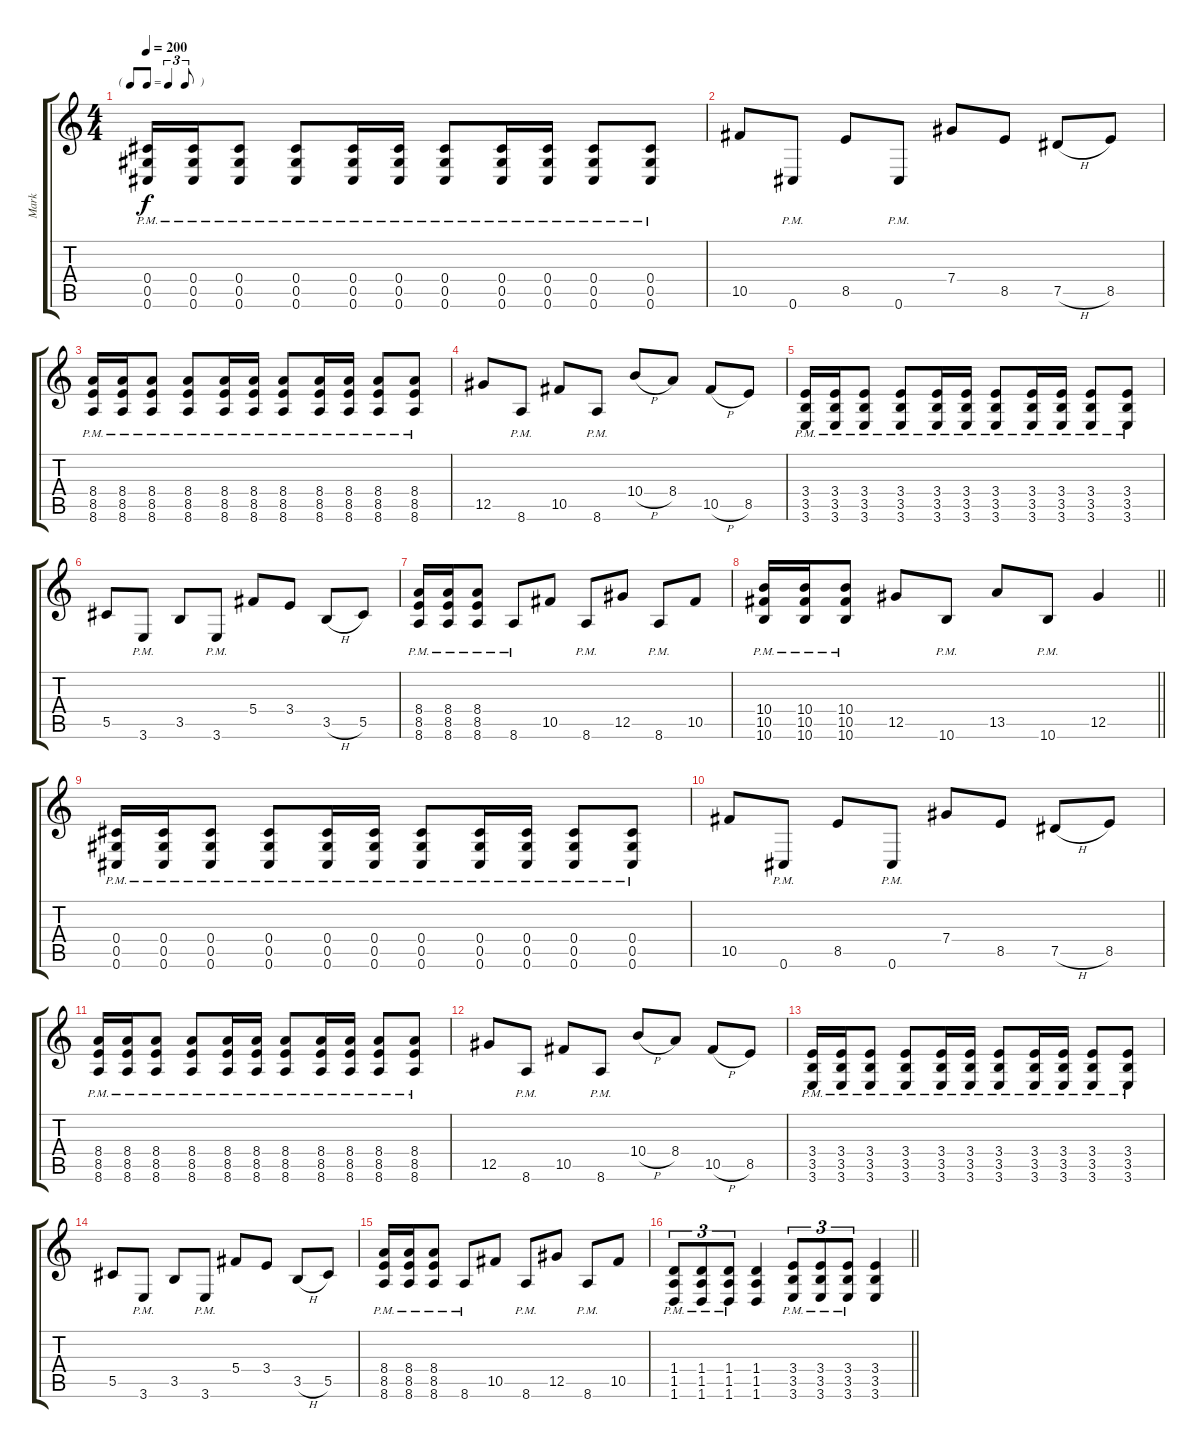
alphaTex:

\track ("Mark" "Mark") {instrument acousticguitarsteel}
\staff {score tabs}
\tuning (Eb4 Bb3 Gb3 Db3 Ab2 Db2) {hide}
\ts (4 4)
\tf triplet8th
\tempo 200
\clef g2
\ks c
(0.4{pm} 0.5{pm} 0.6{pm}).16{dy f instrument acousticguitarsteel} (0.4{pm} 0.5{pm} 0.6{pm}).16 (0.4{pm} 0.5{pm} 0.6{pm}).8 (0.4{pm} 0.5{pm} 0.6{pm}).8 (0.4{pm} 0.5{pm} 0.6{pm}).16 (0.4{pm} 0.5{pm} 0.6{pm}).16 (0.4{pm} 0.5{pm} 0.6{pm}).8 (0.4{pm} 0.5{pm} 0.6{pm}).16 (0.4{pm} 0.5{pm} 0.6{pm}).16 (0.4{pm} 0.5{pm} 0.6{pm}).8 (0.4{pm} 0.5{pm} 0.6{pm}).8 |
10.5.8 0.6{pm}.8 8.5.8 0.6{pm}.8 7.4.8 8.5.8 7.5{h}.8 8.5.8 |
(8.4{pm} 8.5{pm} 8.6{pm}).16 (8.4{pm} 8.5{pm} 8.6{pm}).16 (8.4{pm} 8.5{pm} 8.6{pm}).8 (8.4{pm} 8.5{pm} 8.6{pm}).8 (8.4{pm} 8.5{pm} 8.6{pm}).16 (8.4{pm} 8.5{pm} 8.6{pm}).16 (8.4{pm} 8.5{pm} 8.6{pm}).8 (8.4{pm} 8.5{pm} 8.6{pm}).16 (8.4{pm} 8.5{pm} 8.6{pm}).16 (8.4{pm} 8.5{pm} 8.6{pm}).8 (8.4{pm} 8.5{pm} 8.6{pm}).8 |
12.5.8 8.6{pm}.8 10.5.8 8.6{pm}.8 10.4{h}.8 8.4.8 10.5{h}.8 8.5.8 |
(3.4{pm} 3.5{pm} 3.6{pm}).16 (3.4{pm} 3.5{pm} 3.6{pm}).16 (3.4{pm} 3.5{pm} 3.6{pm}).8 (3.4{pm} 3.5{pm} 3.6{pm}).8 (3.4{pm} 3.5{pm} 3.6{pm}).16 (3.4{pm} 3.5{pm} 3.6{pm}).16 (3.4{pm} 3.5{pm} 3.6{pm}).8 (3.4{pm} 3.5{pm} 3.6{pm}).16 (3.4{pm} 3.5{pm} 3.6{pm}).16 (3.4{pm} 3.5{pm} 3.6{pm}).8 (3.4{pm} 3.5{pm} 3.6{pm}).8 |
5.5.8 3.6{pm}.8 3.5.8 3.6{pm}.8 5.4.8 3.4.8 3.5{h}.8 5.5.8 |
(8.4{pm} 8.5{pm} 8.6{pm}).16 (8.4{pm} 8.5{pm} 8.6{pm}).16 (8.4{pm} 8.5{pm} 8.6{pm}).8 8.6{pm}.8 10.5.8 8.6{pm}.8 12.5.8 8.6{pm}.8 10.5.8 |
\barLineRight lightlight
(10.4{pm} 10.5{pm} 10.6{pm}).16 (10.4{pm} 10.5{pm} 10.6{pm}).16 (10.4{pm} 10.5{pm} 10.6{pm}).8 12.5.8 10.6{pm}.8 13.5.8 10.6{pm}.8 12.5.4 |
(0.4{pm} 0.5{pm} 0.6{pm}).16 (0.4{pm} 0.5{pm} 0.6{pm}).16 (0.4{pm} 0.5{pm} 0.6{pm}).8 (0.4{pm} 0.5{pm} 0.6{pm}).8 (0.4{pm} 0.5{pm} 0.6{pm}).16 (0.4{pm} 0.5{pm} 0.6{pm}).16 (0.4{pm} 0.5{pm} 0.6{pm}).8 (0.4{pm} 0.5{pm} 0.6{pm}).16 (0.4{pm} 0.5{pm} 0.6{pm}).16 (0.4{pm} 0.5{pm} 0.6{pm}).8 (0.4{pm} 0.5{pm} 0.6{pm}).8 |
10.5.8 0.6{pm}.8 8.5.8 0.6{pm}.8 7.4.8 8.5.8 7.5{h}.8 8.5.8 |
(8.4{pm} 8.5{pm} 8.6{pm}).16 (8.4{pm} 8.5{pm} 8.6{pm}).16 (8.4{pm} 8.5{pm} 8.6{pm}).8 (8.4{pm} 8.5{pm} 8.6{pm}).8 (8.4{pm} 8.5{pm} 8.6{pm}).16 (8.4{pm} 8.5{pm} 8.6{pm}).16 (8.4{pm} 8.5{pm} 8.6{pm}).8 (8.4{pm} 8.5{pm} 8.6{pm}).16 (8.4{pm} 8.5{pm} 8.6{pm}).16 (8.4{pm} 8.5{pm} 8.6{pm}).8 (8.4{pm} 8.5{pm} 8.6{pm}).8 |
12.5.8 8.6{pm}.8 10.5.8 8.6{pm}.8 10.4{h}.8 8.4.8 10.5{h}.8 8.5.8 |
(3.4{pm} 3.5{pm} 3.6{pm}).16 (3.4{pm} 3.5{pm} 3.6{pm}).16 (3.4{pm} 3.5{pm} 3.6{pm}).8 (3.4{pm} 3.5{pm} 3.6{pm}).8 (3.4{pm} 3.5{pm} 3.6{pm}).16 (3.4{pm} 3.5{pm} 3.6{pm}).16 (3.4{pm} 3.5{pm} 3.6{pm}).8 (3.4{pm} 3.5{pm} 3.6{pm}).16 (3.4{pm} 3.5{pm} 3.6{pm}).16 (3.4{pm} 3.5{pm} 3.6{pm}).8 (3.4{pm} 3.5{pm} 3.6{pm}).8 |
5.5.8 3.6{pm}.8 3.5.8 3.6{pm}.8 5.4.8 3.4.8 3.5{h}.8 5.5.8 |
(8.4{pm} 8.5{pm} 8.6{pm}).16 (8.4{pm} 8.5{pm} 8.6{pm}).16 (8.4{pm} 8.5{pm} 8.6{pm}).8 8.6{pm}.8 10.5.8 8.6{pm}.8 12.5.8 8.6{pm}.8 10.5.8 |
\barLineRight lightlight
(1.4{pm} 1.5{pm} 1.6{pm}).8{tu (3 2)} (1.4{pm} 1.5{pm} 1.6{pm}).8{tu (3 2)} (1.4{pm} 1.5{pm} 1.6{pm}).8{tu (3 2)} (1.4 1.5 1.6).4 (3.4{pm} 3.5{pm} 3.6{pm}).8{tu (3 2)} (3.4{pm} 3.5{pm} 3.6{pm}).8{tu (3 2)} (3.4{pm} 3.5{pm} 3.6{pm}).8{tu (3 2)} (3.4 3.5 3.6).4
